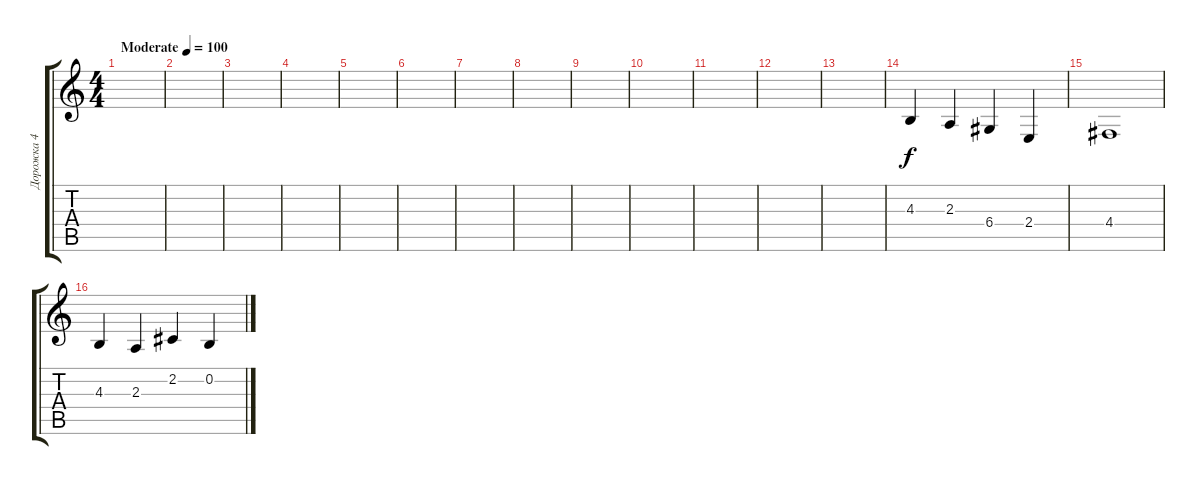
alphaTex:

\track ("Дорожка 4" "Дорожка 4") {instrument synthstrings2}
\staff {score tabs}
\tuning (E4 B3 G3 D3 A2 E2) {hide}
\ts (4 4)
\tempo (100 "Moderate")
\clef g2
\ks c
|
|
|
|
|
|
|
|
|
|
|
|
|
4.3.4 2.3.4 6.4.4 2.4.4 |
4.4.1 |
4.3.4 2.3.4 2.2.4 0.2.4
